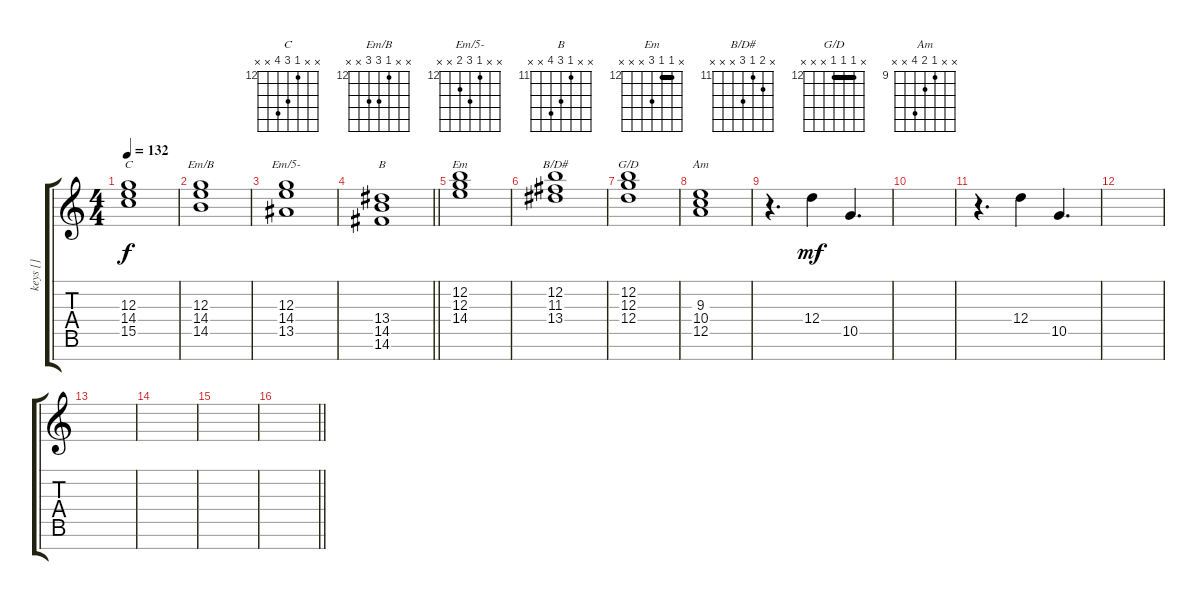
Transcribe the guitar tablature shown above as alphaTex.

\track ("keys []" "keys []") {instrument stringensemble1}
\staff {score tabs}
\tuning (E5 B4 G4 D4 A3 E3 B2) {hide}
\chord ("C" x x 12 14 15 x x) {firstfret 12}
\chord ("Em/B" x x 12 14 14 x x) {firstfret 12}
\chord ("Em/5-" x x 12 14 13 x x) {firstfret 12}
\chord ("B" x x 11 13 14 x x) {firstfret 11}
\chord ("Em" x 12 12 14 x x x) {firstfret 12 barre 12}
\chord ("B/D#" x 12 11 13 x x x) {firstfret 11}
\chord ("G/D" x 12 12 12 x x x) {firstfret 12 barre 12}
\chord ("Am" x x 9 10 12 x x) {firstfret 9}
\ts (4 4)
\tempo 132
\clef g2
\ks c
(12.3 14.4 15.5).1{ch "C" dy f} |
(12.3 14.4 14.5).1{ch "Em/B"} |
(12.3 14.4 13.5).1{ch "Em/5-"} |
\barLineRight lightlight
(13.4 14.5 14.6).1{ch "B"} |
(12.2 12.3 14.4).1{ch "Em"} |
(12.2 11.3 13.4).1{ch "B/D#"} |
(12.2 12.3 12.4).1{ch "G/D"} |
(9.3 10.4 12.5).1{ch "Am"} |
r.4{d instrument fx5brightness} 12.4.4{dy mf} 10.5.4{d} |
|
r.4{d} 12.4.4 10.5.4{d} |
|
|
|
|
\barLineRight lightlight
